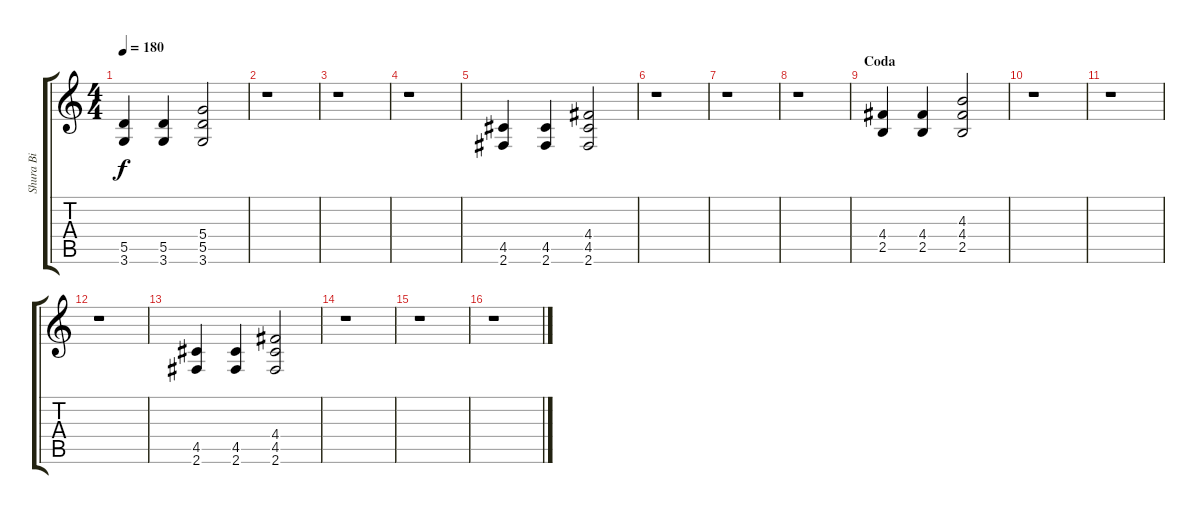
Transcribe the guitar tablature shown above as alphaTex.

\track ("Shura Bi" "Shura Bi") {instrument electricguitarclean}
\staff {score tabs}
\tuning (E4 B3 G3 D3 A2 E2) {hide}
\ts (4 4)
\tempo 180
\clef g2
\ks c
(5.5 3.6).4{dy f} (5.5 3.6).4 (5.4 5.5 3.6).2 |
r.1 |
r.1 |
r.1 |
(4.5 2.6).4 (4.5 2.6).4 (4.4 4.5 2.6).2 |
r.1 |
r.1 |
r.1 |
\section ("" "Coda")
(4.4 2.5).4{volume 9} (4.4 2.5).4 (4.3 4.4 2.5).2 |
r.1 |
r.1 |
r.1 |
(4.5 2.6).4 (4.5 2.6).4 (4.4 4.5 2.6).2 |
r.1 |
r.1 |
r.1
